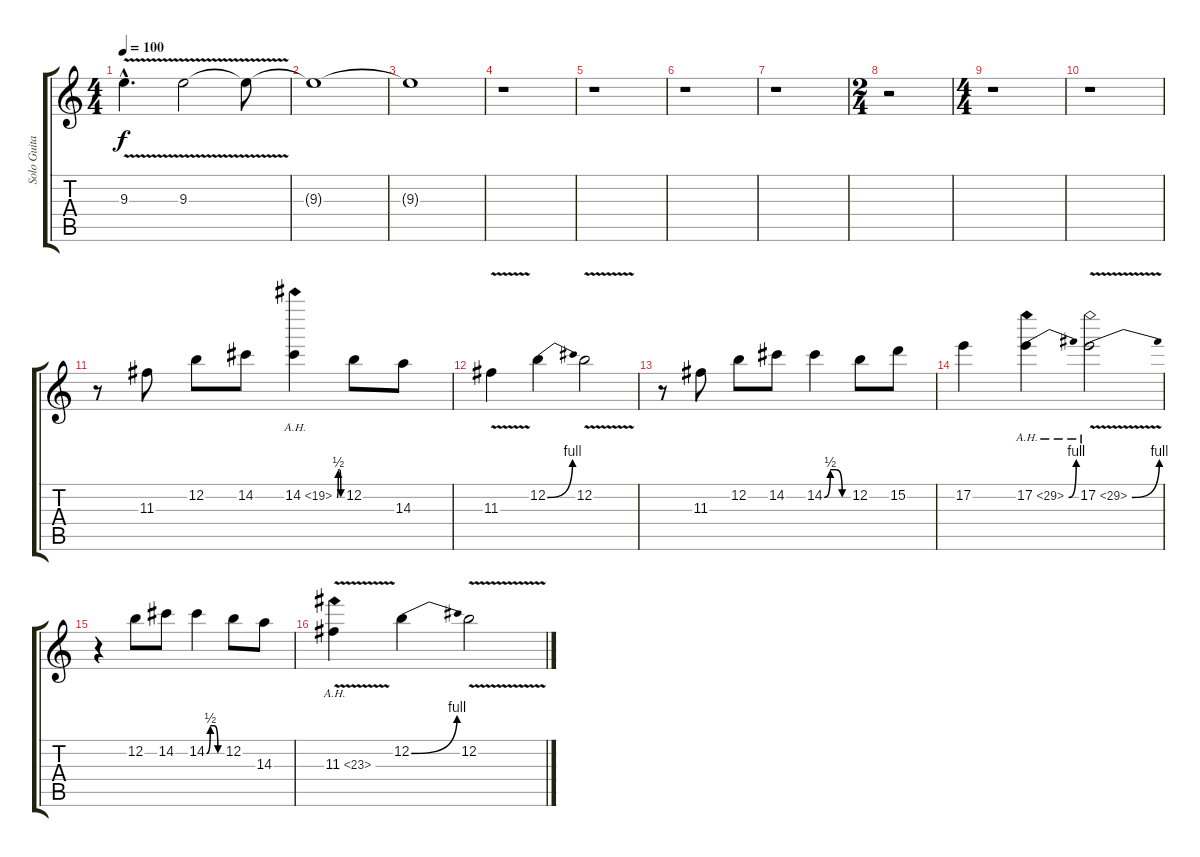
\track ("Solo Guitar" "Solo Guita") {instrument overdrivenguitar}
\staff {score tabs}
\tuning (E4 B3 G3 D3 A2 E2) {hide}
\ts (4 4)
\tempo 100
\clef g2
\ks c
9.3{v hac}.4{d dy f} 9.3{v}.2 9.3{t}.8 |
9.3{t}.1 |
9.3{t}.1 |
r.1 |
r.1 |
r.1 |
r.1 |
\ts (2 4)
r.2 |
\ts (4 4)
r.1 |
r.1 |
r.8{volume 14} 11.3.8 12.2.8 14.2.8 14.2{be (custom 0 0 15 2 30 2 45 0 60 0) ah 5}.4 12.2.8 14.3.8 |
11.3{v}.4 12.2{be (bend 0 0 60 4)}.4 12.2{v}.2 |
r.8 11.3.8 12.2.8 14.2.8 14.2{be (custom 0 0 15 2 30 2 45 0 60 0)}.4 12.2.8 15.2.8 |
17.2.4 17.2{be (bend 0 0 60 4) ah 12}.4 17.2{be (bend 0 0 60 4) ah 12 v}.2 |
r.4 12.2.8 14.2.8 14.2{be (custom 0 0 15 2 30 2 45 0 60 0)}.4 12.2.8 14.3.8 |
11.3{ah 12 v}.4 12.2{be (bend 0 0 60 4)}.4 12.2{v}.2
